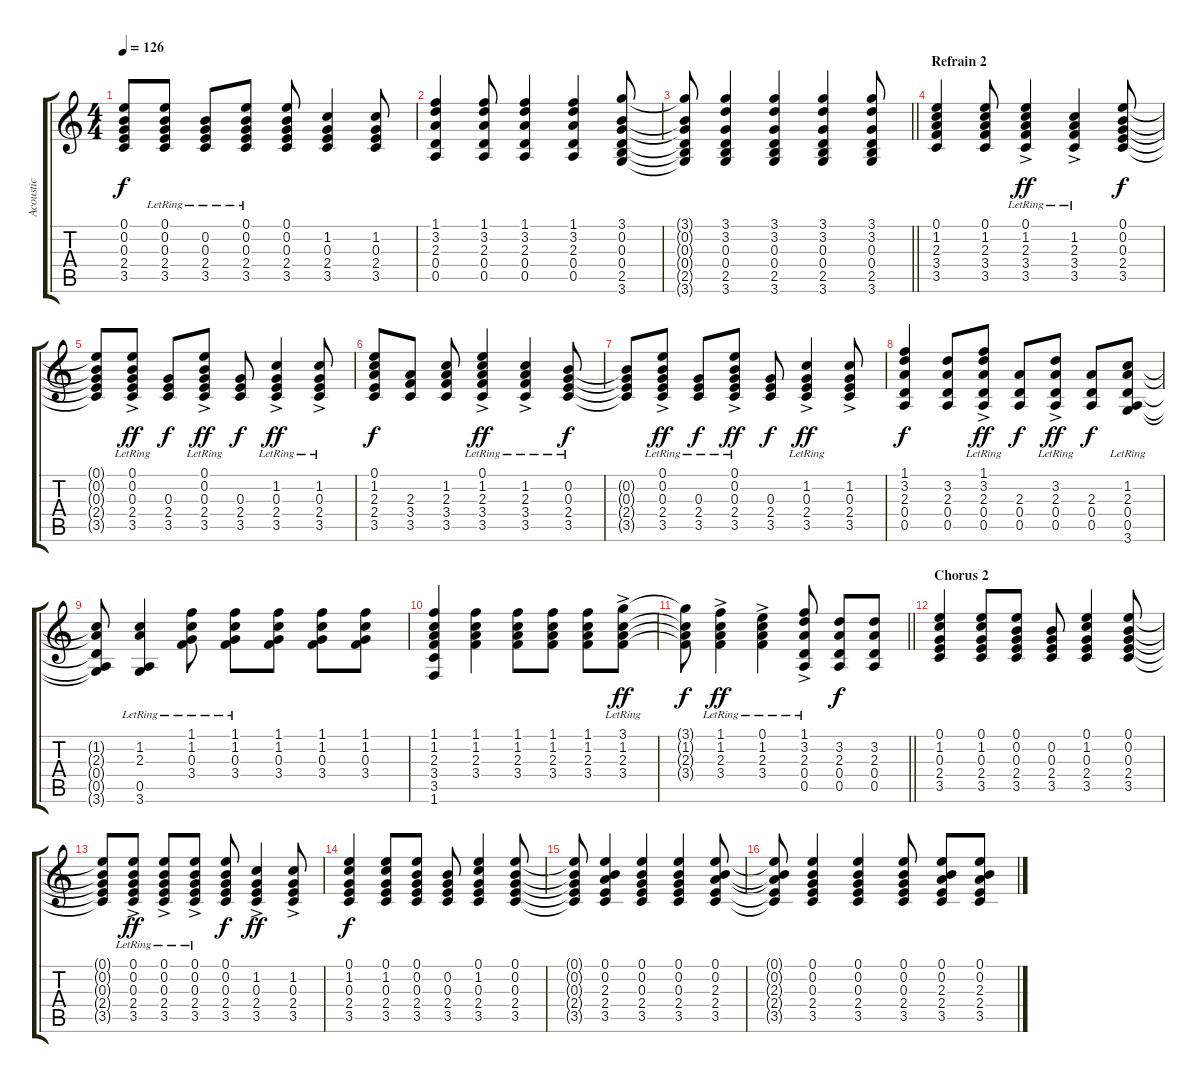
\track ("Acoustic" "Acoustic") {instrument acousticguitarsteel}
\staff {score tabs}
\tuning (E4 B3 G3 D3 A2 E2) {hide}
\ts (4 4)
\tempo 126
\clef g2
\ks c
(0.1{t} 0.2{t} 0.3{t} 2.4{t} 3.5{t}).8{dy f} (0.1{lr} 0.2{lr} 0.3{lr} 2.4{lr} 3.5{lr}).8 (0.2 0.3{lr} 2.4 3.5).8 (0.1{lr} 0.2{lr} 0.3{lr} 2.4{lr} 3.5{lr}).8 (0.1 0.2 0.3 2.4 3.5).8 (1.2 0.3 2.4 3.5).4 (1.2 0.3 2.4 3.5).8 |
(1.1 3.2 2.3 0.4 0.5).4 (1.1 3.2 2.3 0.4 0.5).8 (1.1 3.2 2.3 0.4 0.5).4 (1.1 3.2 2.3 0.4 0.5).4 (3.1 0.2 0.3 0.4 2.5 3.6).8 |
\barLineRight lightlight
(3.1{t} 0.2{t} 0.3{t} 0.4{t} 2.5{t} 3.6{t}).8 (3.1 3.2 0.3 0.4 2.5 3.6).4 (3.1 3.2 0.3 0.4 2.5 3.6).4 (3.1 3.2 0.3 0.4 2.5 3.6).4 (3.1 3.2 0.3 0.4 2.5 3.6).8 |
\section ("" "Refrain 2")
(0.1 1.2 2.3 3.4 3.5).4{volume 9 instrument acousticguitarsteel} (0.1 1.2 2.3 3.4 3.5).8 (0.1{ac lr} 1.2 2.3 3.4 3.5).4{dy ff} (1.2{ac lr} 2.3 3.4 3.5).4 (0.1 0.2 0.3 2.4 3.5).8{dy f} |
(0.1{t} 0.2{t} 0.3{t} 2.4{t} 3.5{t}).8 (0.1{lr} 0.2{lr} 0.3{lr} 2.4{ac lr} 3.5{lr}).8{dy ff} (0.3 2.4 3.5).8{dy f} (0.1{lr} 0.2{ac lr} 0.3{lr} 2.4{lr} 3.5{lr}).8{dy ff} (0.3 2.4 3.5).8{dy f} (1.2{ac lr} 0.3 2.4 3.5).4{dy ff} (1.2{ac lr} 0.3 2.4 3.5).8{volume 6 instrument acousticguitarsteel} |
(0.1 1.2 2.3 2.4 3.5).8{dy f volume 9 instrument acousticguitarsteel} (2.3 3.4 3.5).8 (1.2 2.3 3.4 3.5).8 (0.1{ac lr} 1.2 2.3 3.4 3.5).4{dy ff} (1.2{ac lr} 2.3 3.4 3.5).4 (0.2{lr} 0.3{lr} 2.4{lr} 3.5{lr}).8{dy f} |
(0.2{t} 0.3{t} 2.4{t} 3.5{t}).8 (0.1{lr} 0.2{lr} 0.3{lr} 2.4{ac lr} 3.5{lr}).8{dy ff} (0.3{lr} 2.4 3.5).8{dy f} (0.1{lr} 0.2{ac lr} 0.3{lr} 2.4{lr} 3.5{lr}).8{dy ff} (0.3 2.4 3.5).8{dy f} (1.2{ac lr} 0.3 2.4 3.5).4{dy ff} (1.2{ac} 0.3 2.4 3.5).8{volume 6 instrument acousticguitarsteel} |
(1.1 3.2 2.3 0.4 0.5).4{dy f volume 9 instrument acousticguitarsteel} (3.2 2.3 0.4 0.5).8 (1.1{ac lr} 3.2 2.3 0.4 0.5).8{dy ff} (2.3 0.4 0.5).8{dy f} (3.2{ac lr} 2.3 0.4 0.5).8{dy ff} (2.3 0.4 0.5).8{dy f} (1.2{lr} 2.3{lr} 0.4{lr} 0.5{lr} 3.6{lr}).8 |
(1.2{t} 2.3{t} 0.4{t} 0.5{t} 3.6{t}).8 (1.2{lr} 2.3{lr} 0.5{lr} 3.6{lr}).4 (1.1{lr} 1.2{lr} 0.3{lr} 3.4).8 (1.1{lr} 1.2{lr} 0.3{lr} 3.4{lr}).8{volume 6 instrument acousticguitarsteel} (1.1 1.2 0.3 3.4).8{volume 5 instrument acousticguitarsteel} (1.1 1.2 0.3 3.4).8{volume 4 instrument acousticguitarsteel} (1.1 1.2 0.3 3.4).8{volume 3 instrument acousticguitarsteel} |
(1.1 1.2 2.3 3.4 3.5 1.6).4{volume 8 instrument acousticguitarsteel} (1.1 1.2 2.3 3.4).4 (1.1 1.2 2.3 3.4).8 (1.1 1.2 2.3 3.4).8 (1.1 1.2 2.3 3.4).8 (3.1{ac lr} 1.2{lr} 2.3{lr} 3.4{lr}).8{dy ff} |
\barLineRight lightlight
(3.1{t} 1.2{t} 2.3{t} 3.4{t}).8{dy f} (1.1{ac lr} 1.2{lr} 2.3{lr} 3.4{lr}).4{dy ff} (0.1{ac lr} 1.2{lr} 2.3{lr} 3.4{lr}).4 (1.1{lr} 3.2{ac lr} 2.3{lr} 0.4{lr} 0.5{lr}).8 (3.2 2.3 0.4 0.5).8{dy f} (3.2 2.3 0.4 0.5).8 |
\section ("" "Chorus 2")
(0.1 1.2 0.3 2.4 3.5).4{volume 9} (0.1 1.2 0.3 2.4 3.5).8 (0.1 0.2 0.3 2.4 3.5).8 (0.2 0.3 2.4 3.5).8 (0.1 1.2 0.3 2.4 3.5).4 (0.1 0.2 0.3 2.4 3.5).8 |
(0.1{t} 0.2{t} 0.3{t} 2.4{t} 3.5{t}).8 (0.1{lr} 0.2{lr} 0.3{lr} 2.4{ac lr} 3.5{lr}).8{dy ff} (0.1 0.2 0.3{ac lr} 2.4 3.5).8 (0.1{lr} 0.2{ac lr} 0.3{lr} 2.4{lr} 3.5{lr}).8 (0.1 0.2 0.3 2.4 3.5).8{dy f} (1.2{ac} 0.3 2.4 3.5).4{dy ff} (1.2{ac} 0.3 2.4 3.5).8 |
(0.1 1.2 0.3 2.4 3.5).4{dy f} (0.1 1.2 0.3 2.4 3.5).8 (0.1 0.2 0.3 2.4 3.5).8 (0.2 0.3 2.4 3.5).8 (0.1 1.2 0.3 2.4 3.5).4 (0.1 0.2 0.3 2.4 3.5).8 |
(0.1{t} 0.2{t} 0.3{t} 2.4{t} 3.5{t}).8 (0.1 0.2 2.3 2.4 3.5).4 (0.1 0.2 0.3 2.4 3.5).4 (0.1 0.2 0.3 2.4 3.5).4 (0.1 0.2 2.3 2.4 3.5).8 |
(0.1{t} 0.2{t} 2.3{t} 2.4{t} 3.5{t}).8 (0.1 0.2 0.3 2.4 3.5).4 (0.1 0.2 0.3 2.4 3.5).4 (0.1 0.2 0.3 2.4 3.5).8 (0.1 0.2 2.3 2.4 3.5).8 (0.1 0.2 2.3 2.4 3.5).8
